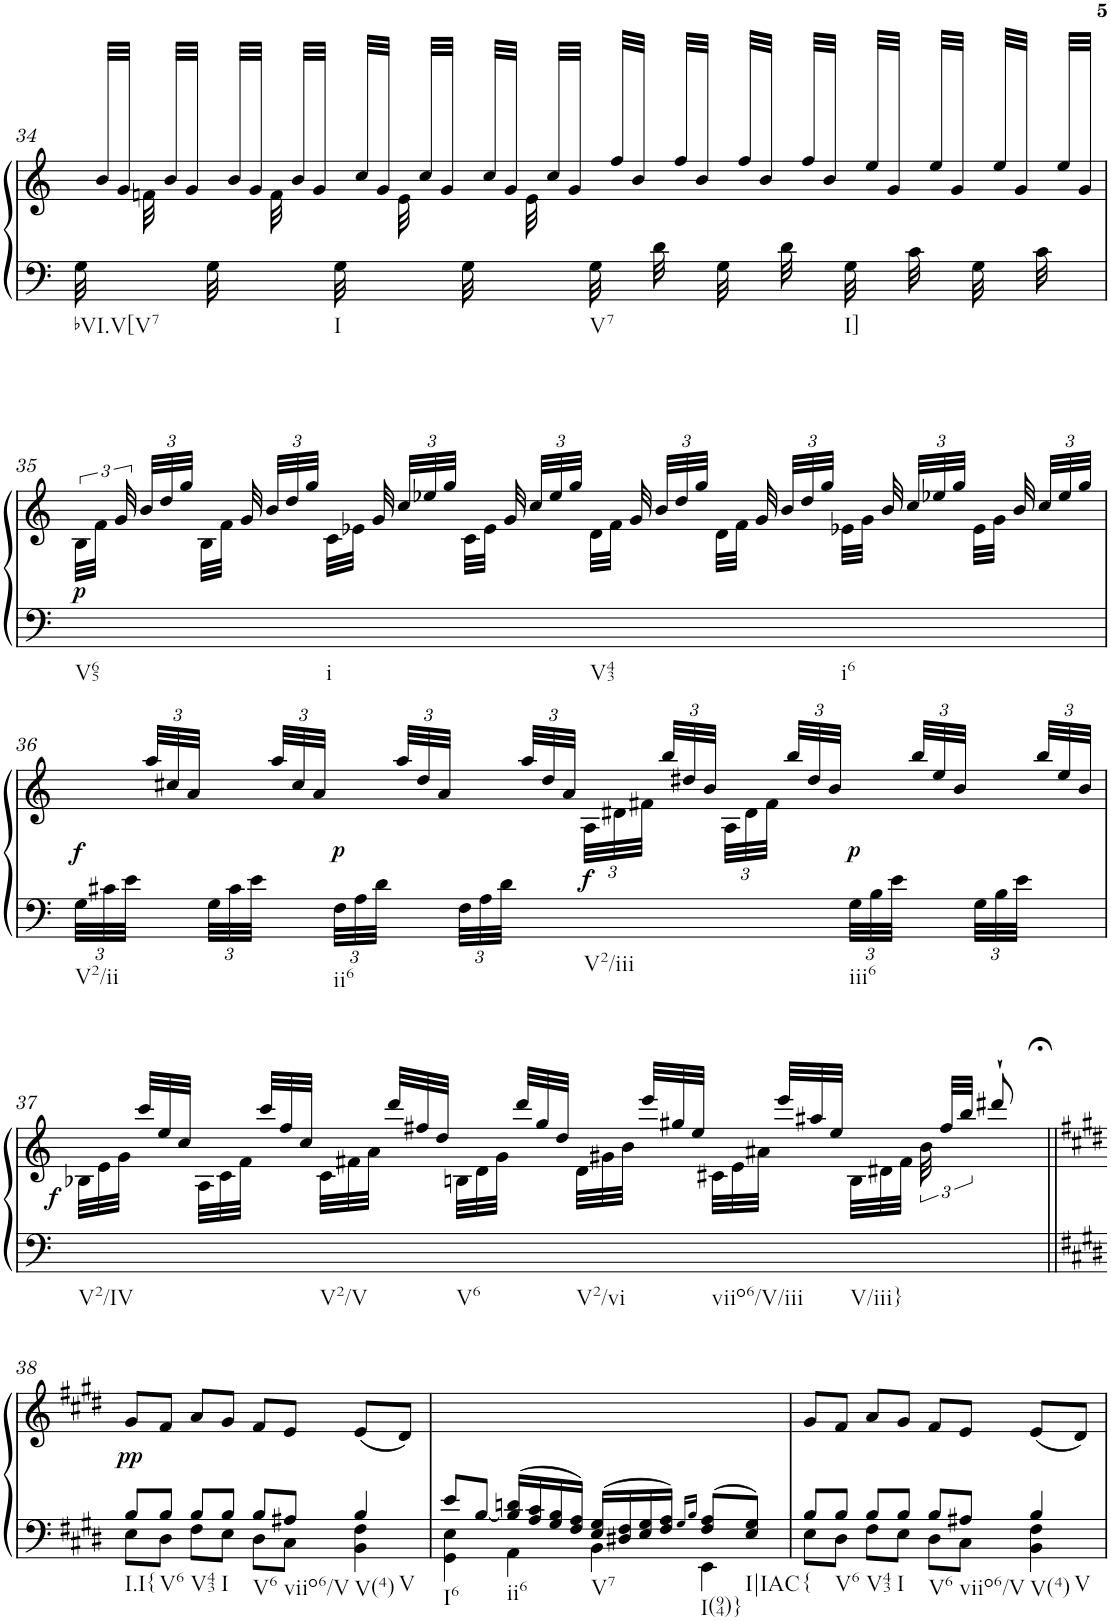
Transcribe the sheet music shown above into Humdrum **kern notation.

**kern	**kern	**dynam
*part1	*part1	*part1
*staff2	*staff1	*staff1/2
*I"Harpsichord	*	*
*I'Hch.	*	*
!!LO:PB:g=z
*clefF4	*clefG2	*
*k[]	*k[]	*
*a:	*a:	*
*M4/4	*M4/4	*
*met(c)	*met(c)	*
*Xtuplet	*	*
=34	=34	=34
*	*^	*
!LO:TX:b:t=bVI.V[V7	!	!	!
48G\	1ryy	48ryy	.
48%5ryy	.	48b/LLL	.
.	.	48g/JJJ	.
*	*	*Xtuplet	*
.	.	48fn\	.
.	.	48b/LLL	.
.	.	48g/JJJ	.
48G\	.	48ryy	.
48%5ryy	.	48b/LLL	.
.	.	48g/JJJ	.
.	.	48f\	.
.	.	48b/LLL	.
.	.	48g/JJJ	.
!LO:TX:b:t=I	!	!	!
48G\	.	48ryy	.
48%5ryy	.	48cc/LLL	.
.	.	48g/JJJ	.
.	.	48e\	.
.	.	48cc/LLL	.
.	.	48g/JJJ	.
48G\	.	48ryy	.
48%5ryy	.	48cc/LLL	.
.	.	48g/JJJ	.
.	.	48e\	.
.	.	48cc/LLL	.
.	.	48g/JJJ	.
!LO:TX:b:t=V7	!	!	!
48G\	.	48ryy	.
24ryy	.	48ff/LLL	.
.	.	48b/JJJ	.
48d\	.	48ryy	.
24ryy	.	48ff/LLL	.
.	.	48b/JJJ	.
48G\	.	48ryy	.
24ryy	.	48ff/LLL	.
.	.	48b/JJJ	.
48d\	.	48ryy	.
24ryy	.	48ff/LLL	.
.	.	48b/JJJ	.
!LO:TX:b:t=I]	!	!	!
48G\	.	48ryy	.
24ryy	.	48ee/LLL	.
.	.	48g/JJJ	.
48c\	.	48ryy	.
24ryy	.	48ee/LLL	.
.	.	48g/JJJ	.
48G\	.	48ryy	.
24ryy	.	48ee/LLL	.
.	.	48g/JJJ	.
48c\	.	48ryy	.
24ryy	.	48ee/LLL	.
.	.	48g/JJJ	.
*	*v	*v	*
!!LO:LB:g=z
=35	=35	=35
*	*tuplet	*
*	*^	*
!LO:TX:b:t=V65	!	!	!
!LO:TX:b:t=i	!	!	!
!LO:TX:b:t=V43	!	!	!
!LO:TX:b:t=i6	!	!	!
!	!	!	!LO:DY:b
*	*v	*v	*
1ryy	48B\LLL	p
.	48f\JJJ	.
.	48g/	.
*	*Xbrackettup	*
.	48b/LLL	.
.	48dd/	.
.	48gg/JJJ	.
*	*Xtuplet	*
.	48B\LLL	.
.	48f\JJJ	.
.	48g/	.
*	*tuplet	*
.	48b/LLL	.
.	48dd/	.
.	48gg/JJJ	.
*	*Xtuplet	*
.	48c\LLL	.
.	48e-X\JJJ	.
.	48g/	.
*	*tuplet	*
.	48cc/LLL	.
.	48ee-X/	.
.	48gg/JJJ	.
*	*Xtuplet	*
.	48c\LLL	.
.	48e-\JJJ	.
.	48g/	.
*	*tuplet	*
.	48cc/LLL	.
.	48ee-/	.
.	48gg/JJJ	.
*	*Xtuplet	*
.	48d\LLL	.
.	48f\JJJ	.
.	48g/	.
*	*tuplet	*
.	48b/LLL	.
.	48dd/	.
.	48gg/JJJ	.
*	*Xtuplet	*
.	48d\LLL	.
.	48f\JJJ	.
.	48g/	.
*	*tuplet	*
.	48b/LLL	.
.	48dd/	.
.	48gg/JJJ	.
*	*Xtuplet	*
.	48e-X\LLL	.
.	48g\JJJ	.
.	48b/	.
*	*tuplet	*
.	48cc/LLL	.
.	48ee-X/	.
.	48gg/JJJ	.
*	*Xtuplet	*
.	48e-\LLL	.
.	48g\JJJ	.
.	48b/	.
*	*tuplet	*
.	48cc/LLL	.
.	48ee-/	.
.	48gg/JJJ	.
!!LO:LB:g=z
=36	=36	=36
*tuplet	*	*
*Xbrackettup	*	*
*	*^	*
!LO:TX:b:t=V2/ii	!	!	!
!	!	!	!LO:DY:b
48G\LLL	16ryy	2ryy	f
48c#X\	.	.	.
48e\JJJ	.	.	.
16ryy	48aa/LLL	.	.
.	48cc#X/	.	.
.	48a/JJJ	.	.
48G\LLL	16ryy	.	.
48c#\	.	.	.
48e\JJJ	.	.	.
16ryy	48aa/LLL	.	.
.	48cc#/	.	.
.	48a/JJJ	.	.
!LO:TX:b:t=ii6	!	!	!
!	!	!	!LO:DY:b
48F\LLL	16ryy	.	p
48A\	.	.	.
48d\JJJ	.	.	.
16ryy	48aa/LLL	.	.
.	48dd/	.	.
.	48a/JJJ	.	.
48F\LLL	16ryy	.	.
48A\	.	.	.
48d\JJJ	.	.	.
!LO:TX:b:t=V2/iii	!	!	!
4ryy	48aa/LLL	.	.
.	48dd/	.	.
.	48a/JJJ	.	.
!	!	!	!LO:DY:a
.	16ryy	48A\LLL	f
.	.	48d#X\	.
.	.	48f#X\JJJ	.
.	48bb/LLL	16ryy	.
.	48dd#X/	.	.
.	48b/JJJ	.	.
.	16ryy	48A\LLL	.
.	.	48d#\	.
.	.	48f#\JJJ	.
16ryy	48bb/LLL	16ryy	.
.	48dd#/	.	.
.	48b/JJJ	.	.
!LO:TX:b:t=iii6	!	!	!
!	!	!	!LO:DY:b
48G\LLL	16ryy	4ryy	p
48B\	.	.	.
48e\JJJ	.	.	.
16ryy	48bb/LLL	.	.
.	48ee/	.	.
.	48b/JJJ	.	.
48G\LLL	16ryy	.	.
48B\	.	.	.
48e\JJJ	.	.	.
16ryy	48bb/LLL	.	.
.	48ee/	.	.
.	48b/JJJ	.	.
!!LO:LB:g=z	!!
=37	=37	=37	=37
*	*	*Xtuplet	*
!LO:TX:b:t=V2/IV	!	!	!
!LO:TX:b:t=V2/V	!	!	!
!LO:TX:b:t=V6	!	!	!
!LO:TX:b:t=V2/vi	!	!	!
!LO:TX:b:t=viio6/V/iii	!	!	!
!LO:TX:b:t=V/iii}	!	!	!
!	!	!	!LO:DY:a=2
1ryy	16ryy	48B-X\LLL	f
.	.	48e\	.
.	.	48g\JJJ	.
.	48ccc/LLL	16ryy	.
.	48ee/	.	.
.	48cc/JJJ	.	.
.	16ryy	48A\LLL	.
.	.	48c\	.
.	.	48f\JJJ	.
.	48ccc/LLL	16ryy	.
.	48ff/	.	.
.	48cc/JJJ	.	.
.	16ryy	48c\LLL	.
.	.	48f#X\	.
.	.	48a\JJJ	.
.	48ddd/LLL	16ryy	.
.	48ff#X/	.	.
.	48dd/JJJ	.	.
.	16ryy	48Bn\LLL	.
.	.	48d\	.
.	.	48g\JJJ	.
.	48ddd/LLL	16ryy	.
.	48gg/	.	.
.	48dd/JJJ	.	.
.	16ryy	48d\LLL	.
.	.	48g#X\	.
.	.	48b\JJJ	.
.	48eee/LLL	16ryy	.
.	48gg#X/	.	.
.	48ee/JJJ	.	.
.	16ryy	48c#X\LLL	.
.	.	48e\	.
.	.	48a#X\JJJ	.
.	48eee/LLL	16ryy	.
.	48aa#X/	.	.
.	48ee/JJJ	.	.
.	16ryy	48B\LLL	.
.	.	48d#X\	.
.	.	48f#\JJJ	.
*	*tuplet	*	*
*	*brackettup	*	*
.	48b\	8.ryy	.
.	48ff#/LLL	.	.
.	48bb/JJJ	.	.
.	8ddd#X;<`>/	.	.
*	*v	*v	*
!!LO:LB:g=z
=38||	=38||	=38||
*k[f#c#g#d#]	*k[f#c#g#d#]	*
*E:	*E:	*
*^	*	*
!LO:TX:b:t=I.I{	!	!	!
!	!	!	!LO:DY:b
8B/L	8E\L	8g#/L	pp
!LO:TX:b:t=V6	!	!	!
8B/J	8D#\J	8f#/J	.
!LO:TX:b:t=V43	!	!	!
8B/L	8F#\L	8a/L	.
!LO:TX:b:t=I	!	!	!
8B/J	8E\J	8g#/J	.
!LO:TX:b:t=V6	!	!	!
8B/L	8D#\L	8f#/L	.
!LO:TX:b:t=viio6/V	!	!	!
8A#X/J	8C#\J	8e/J	.
!LO:TX:b:t=V(4)	!	!	!
!LO:TX:b:t=V	!	!	!
4B/	4BB\ 4F#\	(<8e/L	.
.	.	8d#/J)	.
=39	=39	=39	=39
!LO:TX:b:t=I6	!	!	!
8e/L	4GG#\ 4E\	1ryy	.
[<8B/J	.	.	.
!LO:TX:b:t=ii6	!	!	!
16B/] 16dn/LL	4AA\	.	.
16A/ 16c#/	.	.	.
16G#/ 16B/	.	.	.
16F#/ 16A/JJ	.	.	.
!LO:TX:b:t=V7	!	!	!
16E/ 16G#/LL	4BB\	.	.
16D#X/ 16F#/	.	.	.
16E/ 16G#/	.	.	.
16F#/ 16A/JJ	.	.	.
16qG#/LL	.	.	.
16qB/JJ	.	.	.
!LO:TX:b:t=I(94)}	!	!	!
8F#/ 8A/L	4EE\	.	.
!LO:TX:b:t=I|IAC	!	!	!
8E/ 8G#/J	.	.	.
=40	=40	=40	=40
!LO:TX:b:t={	!	!	!
8B/L	8E\L	8g#/L	.
!LO:TX:b:t=V6	!	!	!
8B/J	8D#\J	8f#/J	.
!LO:TX:b:t=V43	!	!	!
8B/L	8F#\L	8a/L	.
!LO:TX:b:t=I	!	!	!
8B/J	8E\J	8g#/J	.
!LO:TX:b:t=V6	!	!	!
8B/L	8D#\L	8f#/L	.
!LO:TX:b:t=viio6/V	!	!	!
8A#X/J	8C#\J	8e/J	.
!LO:TX:b:t=V(4)	!	!	!
!LO:TX:b:t=V	!	!	!
4B/	4BB\ 4F#\	(<8e/L	.
.	.	8d#/J)	.
*v	*v	*	*
=	=	=
*-	*-	*-
